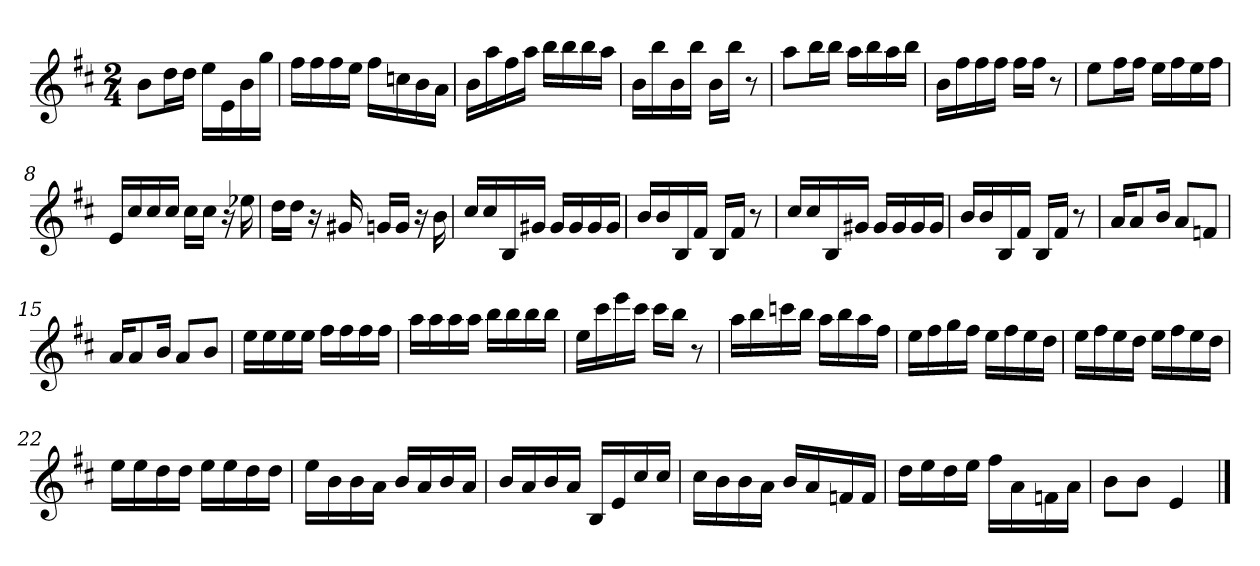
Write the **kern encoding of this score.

**kern
*part1
*staff1
*clefG2
*k[f#c#]
*D:
*M2/4
=1
8bL
16ddL
16ddJJ
16eeLL
16e
16b
16ggJJ
=2
16ff#LL
16ff#
16ff#
16eeJJ
16ff#LL
16ccn
16b
16aJJ
=3
16bLL
16aa
16ff#
16aaJJ
16bbLL
16bb
16bb
16aaJJ
=4
16bLL
16bb
16b
16bbJJ
16bLL
16bbJJ
8r
=5
8aaL
16bbL
16bbJJ
16aaLL
16bb
16aa
16bbJJ
=6
16bLL
16ff#
16ff#
16ff#JJ
16ff#LL
16ff#JJ
8r
=7
8eeL
16ff#L
16ff#JJ
16eeLL
16ff#
16ee
16ff#JJ
=8
16eLL
16cc#
16cc#
16cc#JJ
16cc#LL
16cc#JJ
16r
16ee-X
=9
16ddLL
16ddJJ
16r
16g#X
16gnLL
16gJJ
16r
16b
=10
16cc#LL
16cc#
16B
16g#XJJ
16g#LL
16g#
16g#
16g#JJ
=11
16bLL
16b
16B
16f#JJ
16BLL
16f#JJ
8r
=12
16cc#LL
16cc#
16B
16g#XJJ
16g#LL
16g#
16g#
16g#JJ
=13
16bLL
16b
16B
16f#JJ
16BLL
16f#JJ
8r
=14
16aKL
8a
16bJk
8aL
8fnJ
=15
16aKL
8a
16bJk
8aL
8bJ
=16
16eeLL
16ee
16ee
16eeJJ
16ff#LL
16ff#
16ff#
16ff#JJ
=17
16aaLL
16aa
16aa
16aaJJ
16bbLL
16bb
16bb
16bbJJ
=18
16eeLL
16ccc#
16eee
16ccc#JJ
16ccc#LL
16bbJJ
8r
=19
16aaLL
16bb
16cccn
16bbJJ
16aaLL
16bb
16aa
16ff#JJ
=20
16eeLL
16ff#
16gg
16ff#JJ
16eeLL
16ff#
16ee
16ddJJ
=21
16eeLL
16ff#
16ee
16ddJJ
16eeLL
16ff#
16ee
16ddJJ
=22
16eeLL
16ee
16dd
16ddJJ
16eeLL
16ee
16dd
16ddJJ
=23
16eeLL
16b
16b
16aJJ
16bLL
16a
16b
16aJJ
=24
16bLL
16a
16b
16aJJ
16BLL
16e
16cc#
16cc#JJ
=25
16cc#LL
16b
16b
16aJJ
16bLL
16a
16fn
16fJJ
=26
16ddLL
16ee
16dd
16eeJJ
16ff#LL
16a
16fn
16aJJ
=27
8bL
8bJ
4e
==
*-
